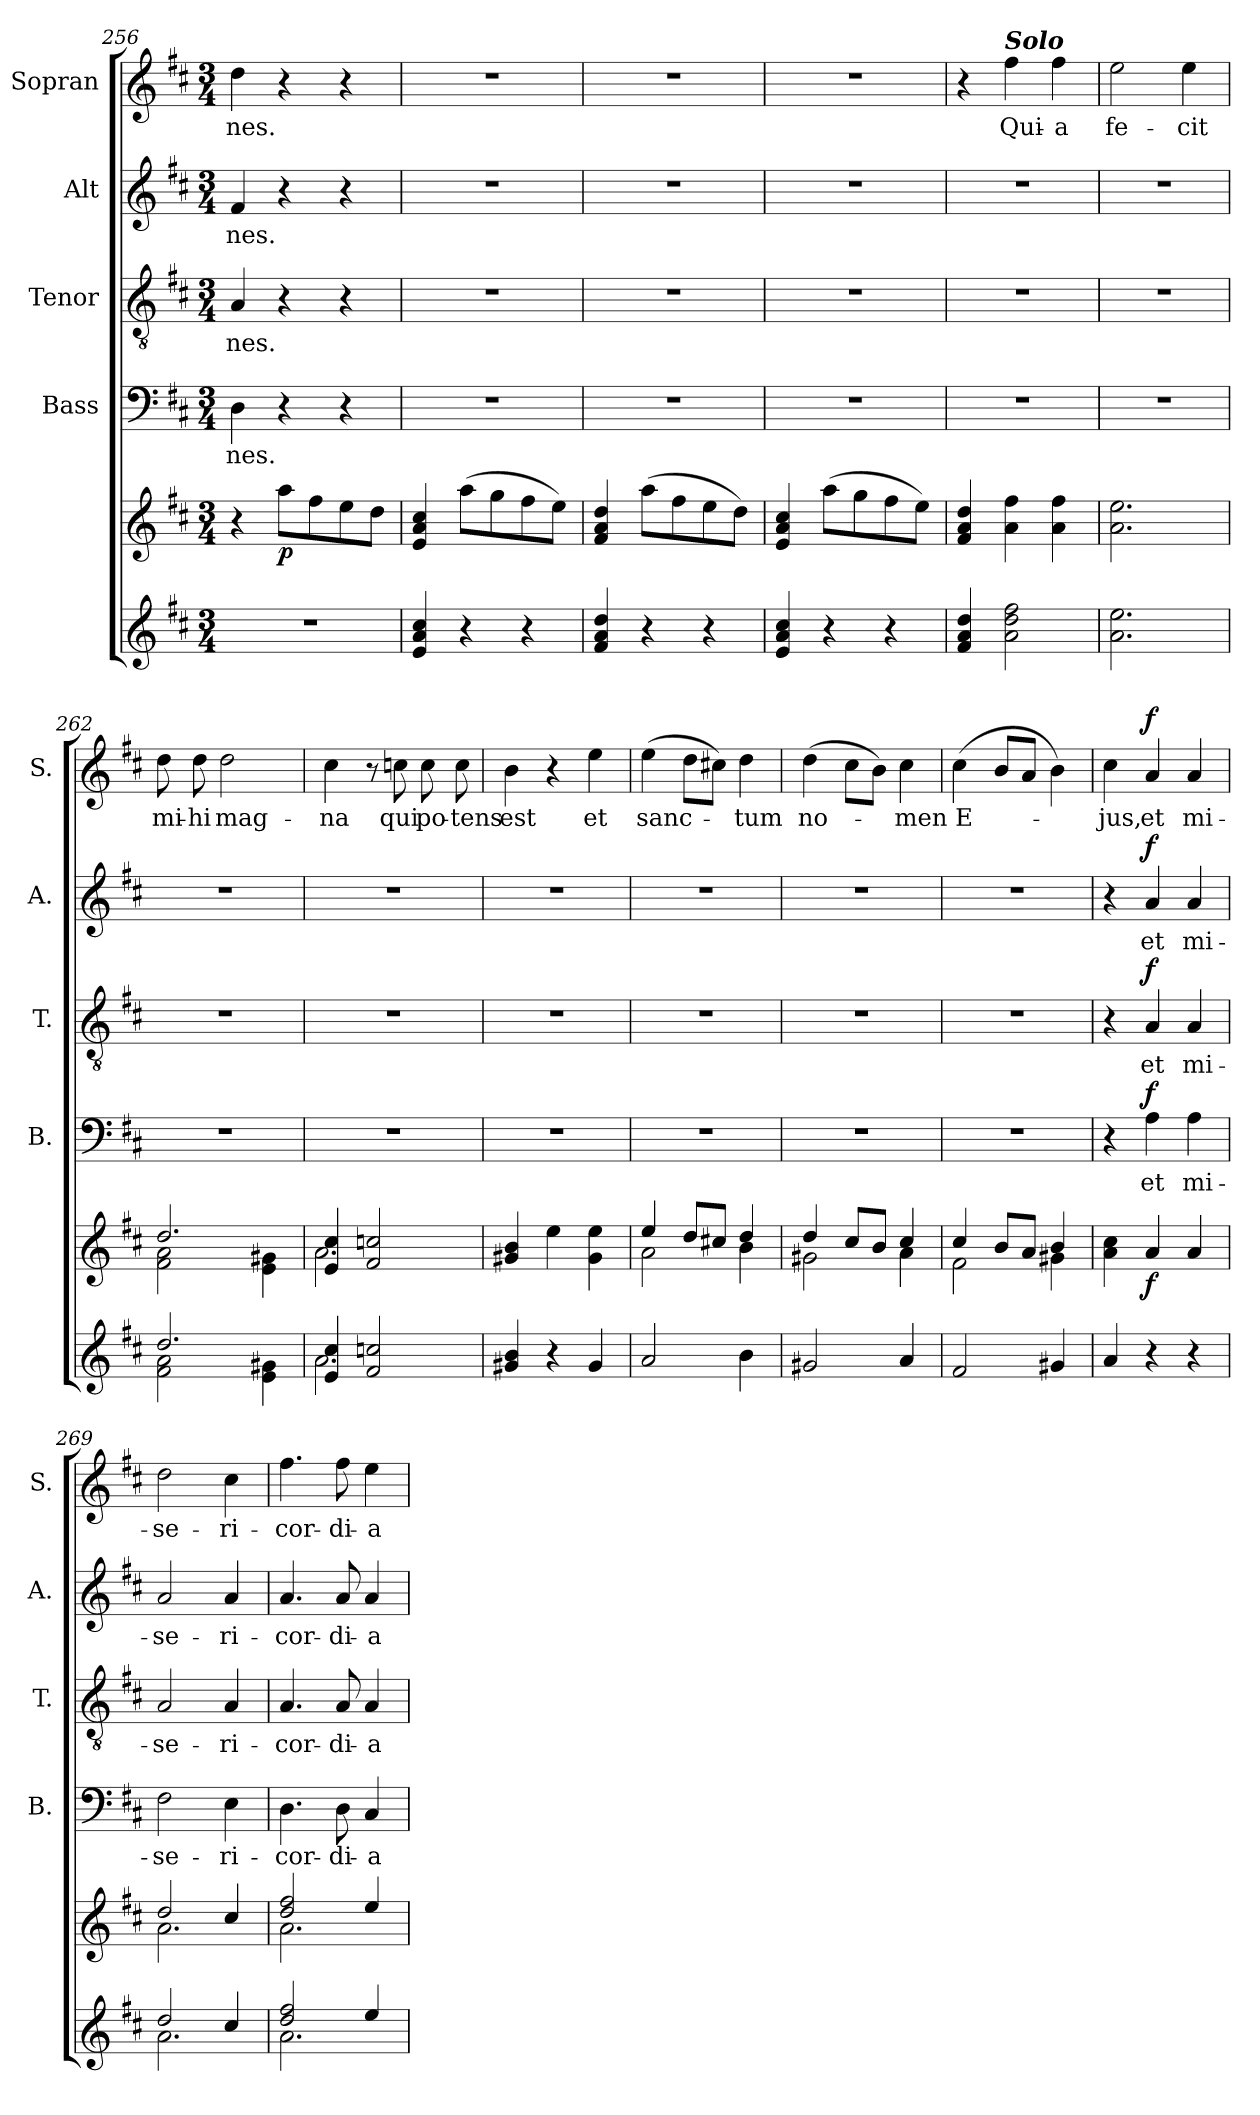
**kern	**kern	**dynam	**kern	**text	**dynam	**kern	**text	**dynam	**kern	**text	**dynam	**kern	**text	**dynam
*part6	*part5	*part5	*part4	*part4	*part4	*part3	*part3	*part3	*part2	*part2	*part2	*part1	*part1	*part1
*staff6	*staff5	*staff5	*staff4	*staff4	*staff4	*staff3	*staff3	*staff3	*staff2	*staff2	*staff2	*staff1	*staff1	*staff1
*	*	*	*I"Bass	*	*	*I"Tenor	*	*	*I"Alt	*	*	*I"Sopran	*	*
*	*	*	*I'B.	*	*	*I'T.	*	*	*I'A.	*	*	*I'S.	*	*
*clefG2	*clefG2	*	*clefF4	*	*	*clefGv2	*	*	*clefG2	*	*	*clefG2	*	*
*k[f#c#]	*k[f#c#]	*	*k[f#c#]	*	*	*k[f#c#]	*	*	*k[f#c#]	*	*	*k[f#c#]	*	*
*D:	*D:	*	*D:	*	*	*D:	*	*	*D:	*	*	*D:	*	*
*M3/4	*M3/4	*	*M3/4	*	*	*M3/4	*	*	*M3/4	*	*	*M3/4	*	*
=256	=256	=256	=256	=256	=256	=256	=256	=256	=256	=256	=256	=256	=256	=256
!	!	!	!	!LO:LY:b	!	!	!LO:LY:b	!	!	!LO:LY:b	!	!	!LO:LY:b	!
2.r	4r	.	4D\	-nes.	.	4A/	-nes.	.	4f#/	-nes.	.	4dd\	-nes.	.
!	!	!LO:DY:b	!	!	!	!	!	!	!	!	!	!	!	!
.	8aa\L	p	4r	.	.	4r	.	.	4r	.	.	4r	.	.
.	8ff#\	.	.	.	.	.	.	.	.	.	.	.	.	.
.	8ee\	.	4r	.	.	4r	.	.	4r	.	.	4r	.	.
.	8dd\J	.	.	.	.	.	.	.	.	.	.	.	.	.
=257	=257	=257	=257	=257	=257	=257	=257	=257	=257	=257	=257	=257	=257	=257
4e/ 4a/ 4cc#/	4e/ 4a/ 4cc#/	.	2.r	.	.	2.r	.	.	2.r	.	.	2.r	.	.
4r	(>8aa\L	.	.	.	.	.	.	.	.	.	.	.	.	.
.	8gg\	.	.	.	.	.	.	.	.	.	.	.	.	.
4r	8ff#\	.	.	.	.	.	.	.	.	.	.	.	.	.
.	8ee\J)	.	.	.	.	.	.	.	.	.	.	.	.	.
=258	=258	=258	=258	=258	=258	=258	=258	=258	=258	=258	=258	=258	=258	=258
4f#/ 4a/ 4dd/	4f#/ 4a/ 4dd/	.	2.r	.	.	2.r	.	.	2.r	.	.	2.r	.	.
4r	(>8aa\L	.	.	.	.	.	.	.	.	.	.	.	.	.
.	8ff#\	.	.	.	.	.	.	.	.	.	.	.	.	.
4r	8ee\	.	.	.	.	.	.	.	.	.	.	.	.	.
.	8dd\J)	.	.	.	.	.	.	.	.	.	.	.	.	.
!!LO:PB:g=z
=259	=259	=259	=259	=259	=259	=259	=259	=259	=259	=259	=259	=259	=259	=259
4e/ 4a/ 4cc#/	4e/ 4a/ 4cc#/	.	2.r	.	.	2.r	.	.	2.r	.	.	2.r	.	.
4r	(>8aa\L	.	.	.	.	.	.	.	.	.	.	.	.	.
.	8gg\	.	.	.	.	.	.	.	.	.	.	.	.	.
4r	8ff#\	.	.	.	.	.	.	.	.	.	.	.	.	.
.	8ee\J)	.	.	.	.	.	.	.	.	.	.	.	.	.
=260	=260	=260	=260	=260	=260	=260	=260	=260	=260	=260	=260	=260	=260	=260
4f#/ 4a/ 4dd/	4f#/ 4a/ 4dd/	.	2.r	.	.	2.r	.	.	2.r	.	.	4r	.	.
!	!	!	!	!	!	!	!	!	!	!	!	!LO:TX:a:Bi:t=Solo	!	!
!	!	!	!	!	!	!	!	!	!	!	!	!	!LO:LY:b	!
2a\ 2dd\ 2ff#\	4a\ 4ff#\	.	.	.	.	.	.	.	.	.	.	4ff#\	Qui-	.
!	!	!	!	!	!	!	!	!	!	!	!	!	!LO:LY:b	!
.	4a\ 4ff#\	.	.	.	.	.	.	.	.	.	.	4ff#\	-a	.
=261	=261	=261	=261	=261	=261	=261	=261	=261	=261	=261	=261	=261	=261	=261
!	!	!	!	!	!	!	!	!	!	!	!	!	!LO:LY:b	!
2.a\ 2.ee\	2.a\ 2.ee\	.	2.r	.	.	2.r	.	.	2.r	.	.	2ee\	fe-	.
!	!	!	!	!	!	!	!	!	!	!	!	!	!LO:LY:b	!
.	.	.	.	.	.	.	.	.	.	.	.	4ee\	-cit	.
=262	=262	=262	=262	=262	=262	=262	=262	=262	=262	=262	=262	=262	=262	=262
*^	*^	*	*	*	*	*	*	*	*	*	*	*	*	*
!	!	!	!	!	!	!	!	!	!	!	!	!	!	!	!LO:LY:b	!
2.dd/	2f#\ 2a\	2.dd/	2f#\ 2a\	.	2.r	.	.	2.r	.	.	2.r	.	.	8dd\	mi-	.
!	!	!	!	!	!	!	!	!	!	!	!	!	!	!	!LO:LY:b	!
.	.	.	.	.	.	.	.	.	.	.	.	.	.	8dd\	-hi	.
!	!	!	!	!	!	!	!	!	!	!	!	!	!	!	!LO:LY:b	!
.	.	.	.	.	.	.	.	.	.	.	.	.	.	2dd\	mag-	.
.	4e\ 4g#X\	.	4e\ 4g#X\	.	.	.	.	.	.	.	.	.	.	.	.	.
=263	=263	=263	=263	=263	=263	=263	=263	=263	=263	=263	=263	=263	=263	=263	=263	=263
!	!	!	!	!	!	!	!	!	!	!	!	!	!	!	!LO:LY:b	!
4e/ 4cc#/	2.a\	4e/ 4cc#/	2.a\	.	2.r	.	.	2.r	.	.	2.r	.	.	4cc#\	-na	.
2f#/ 2ccn/	.	2f#/ 2ccn/	.	.	.	.	.	.	.	.	.	.	.	8r	.	.
!	!	!	!	!	!	!	!	!	!	!	!	!	!	!	!LO:LY:b	!
.	.	.	.	.	.	.	.	.	.	.	.	.	.	8ccn\	qui	.
!	!	!	!	!	!	!	!	!	!	!	!	!	!	!	!LO:LY:b	!
.	.	.	.	.	.	.	.	.	.	.	.	.	.	8cc\	po-	.
!	!	!	!	!	!	!	!	!	!	!	!	!	!	!	!LO:LY:b	!
.	.	.	.	.	.	.	.	.	.	.	.	.	.	8cc\	-tens	.
*v	*v	*	*	*	*	*	*	*	*	*	*	*	*	*	*	*
*	*v	*v	*	*	*	*	*	*	*	*	*	*	*	*	*
=264	=264	=264	=264	=264	=264	=264	=264	=264	=264	=264	=264	=264	=264	=264
!	!	!	!	!	!	!	!	!	!	!	!	!	!LO:LY:b	!
4g#X/ 4b/	4g#X/ 4b/	.	2.r	.	.	2.r	.	.	2.r	.	.	4b\	est	.
4r	4ee\	.	.	.	.	.	.	.	.	.	.	4r	.	.
!	!	!	!	!	!	!	!	!	!	!	!	!	!LO:LY:b	!
4g#/	4g#\ 4ee\	.	.	.	.	.	.	.	.	.	.	4ee\	et	.
!!LO:LB:g=z
=265	=265	=265	=265	=265	=265	=265	=265	=265	=265	=265	=265	=265	=265	=265
*	*^	*	*	*	*	*	*	*	*	*	*	*	*	*
!	!	!	!	!	!	!	!	!	!	!	!	!	!	!LO:LY:b	!
2a/	4ee/	2a\	.	2.r	.	.	2.r	.	.	2.r	.	.	(>4ee\	sanc-	.
.	8dd/L	.	.	.	.	.	.	.	.	.	.	.	8dd\L	.	.
.	8cc#X/J	.	.	.	.	.	.	.	.	.	.	.	8cc#X\J)	.	.
!	!	!	!	!	!	!	!	!	!	!	!	!	!	!LO:LY:b	!
4b\	4dd/	4b\	.	.	.	.	.	.	.	.	.	.	4dd\	-tum	.
=266	=266	=266	=266	=266	=266	=266	=266	=266	=266	=266	=266	=266	=266	=266	=266
!	!	!	!	!	!	!	!	!	!	!	!	!	!	!LO:LY:b	!
2g#X/	4dd/	2g#X\	.	2.r	.	.	2.r	.	.	2.r	.	.	(>4dd\	no-	.
.	8cc#/L	.	.	.	.	.	.	.	.	.	.	.	8cc#\L	.	.
.	8b/J	.	.	.	.	.	.	.	.	.	.	.	8b\J)	.	.
!	!	!	!	!	!	!	!	!	!	!	!	!	!	!LO:LY:b	!
4a/	4cc#/	4a\	.	.	.	.	.	.	.	.	.	.	4cc#\	-men	.
=267	=267	=267	=267	=267	=267	=267	=267	=267	=267	=267	=267	=267	=267	=267	=267
!	!	!	!	!	!	!	!	!	!	!	!	!	!	!LO:LY:b	!
2f#/	4cc#/	2f#\	.	2.r	.	.	2.r	.	.	2.r	.	.	(>4cc#\	E-	.
.	8b/L	.	.	.	.	.	.	.	.	.	.	.	8b/L	.	.
.	8a/J	.	.	.	.	.	.	.	.	.	.	.	8a/J	.	.
4g#X/	4b/	4g#X\	.	.	.	.	.	.	.	.	.	.	4b\)	.	.
=268	=268	=268	=268	=268	=268	=268	=268	=268	=268	=268	=268	=268	=268	=268	=268
!	!	!	!	!	!	!	!	!	!	!	!	!	!	!LO:LY:b	!
*	*v	*v	*	*	*	*	*	*	*	*	*	*	*	*	*
4a/	4a\ 4cc#\	.	4r	.	.	4r	.	.	4r	.	.	4cc#\	-jus,	.
!	!	!LO:DY:b	!	!LO:LY:b	!LO:DY:a	!	!LO:LY:b	!LO:DY:a	!	!LO:LY:b	!LO:DY:a	!	!LO:LY:b	!LO:DY:a
4r	4a/	f	4A\	et	f	4A/	et	f	4a/	et	f	4a/	et	f
!	!	!	!	!LO:LY:b	!	!	!LO:LY:b	!	!	!LO:LY:b	!	!	!LO:LY:b	!
4r	4a/	.	4A\	mi-	.	4A/	mi-	.	4a/	mi-	.	4a/	mi-	.
=269	=269	=269	=269	=269	=269	=269	=269	=269	=269	=269	=269	=269	=269	=269
*^	*^	*	*	*	*	*	*	*	*	*	*	*	*	*
!	!	!	!	!	!	!LO:LY:b	!	!	!LO:LY:b	!	!	!LO:LY:b	!	!	!LO:LY:b	!
2dd/	2.a\	2dd/	2.a\	.	2F#\	-se-	.	2A/	-se-	.	2a/	-se-	.	2dd\	-se-	.
!	!	!	!	!	!	!LO:LY:b	!	!	!LO:LY:b	!	!	!LO:LY:b	!	!	!LO:LY:b	!
4cc#/	.	4cc#/	.	.	4E\	-ri-	.	4A/	-ri-	.	4a/	-ri-	.	4cc#\	-ri-	.
=270	=270	=270	=270	=270	=270	=270	=270	=270	=270	=270	=270	=270	=270	=270	=270	=270
!	!	!	!	!	!	!LO:LY:b	!	!	!LO:LY:b	!	!	!LO:LY:b	!	!	!LO:LY:b	!
2dd/ 2ff#/	2.a\	2dd/ 2ff#/	2.a\	.	4.D\	-cor-	.	4.A/	-cor-	.	4.a/	-cor-	.	4.ff#\	-cor-	.
!	!	!	!	!	!	!LO:LY:b	!	!	!LO:LY:b	!	!	!LO:LY:b	!	!	!LO:LY:b	!
.	.	.	.	.	8D\	-di-	.	8A/	-di-	.	8a/	-di-	.	8ff#\	-di-	.
!	!	!	!	!	!	!LO:LY:b	!	!	!LO:LY:b	!	!	!LO:LY:b	!	!	!LO:LY:b	!
4ee/	.	4ee/	.	.	4C#/	-a	.	4A/	-a	.	4a/	-a	.	4ee\	-a	.
*v	*v	*	*	*	*	*	*	*	*	*	*	*	*	*	*	*
*	*v	*v	*	*	*	*	*	*	*	*	*	*	*	*	*
=	=	=	=	=	=	=	=	=	=	=	=	=	=	=
*-	*-	*-	*-	*-	*-	*-	*-	*-	*-	*-	*-	*-	*-	*-
